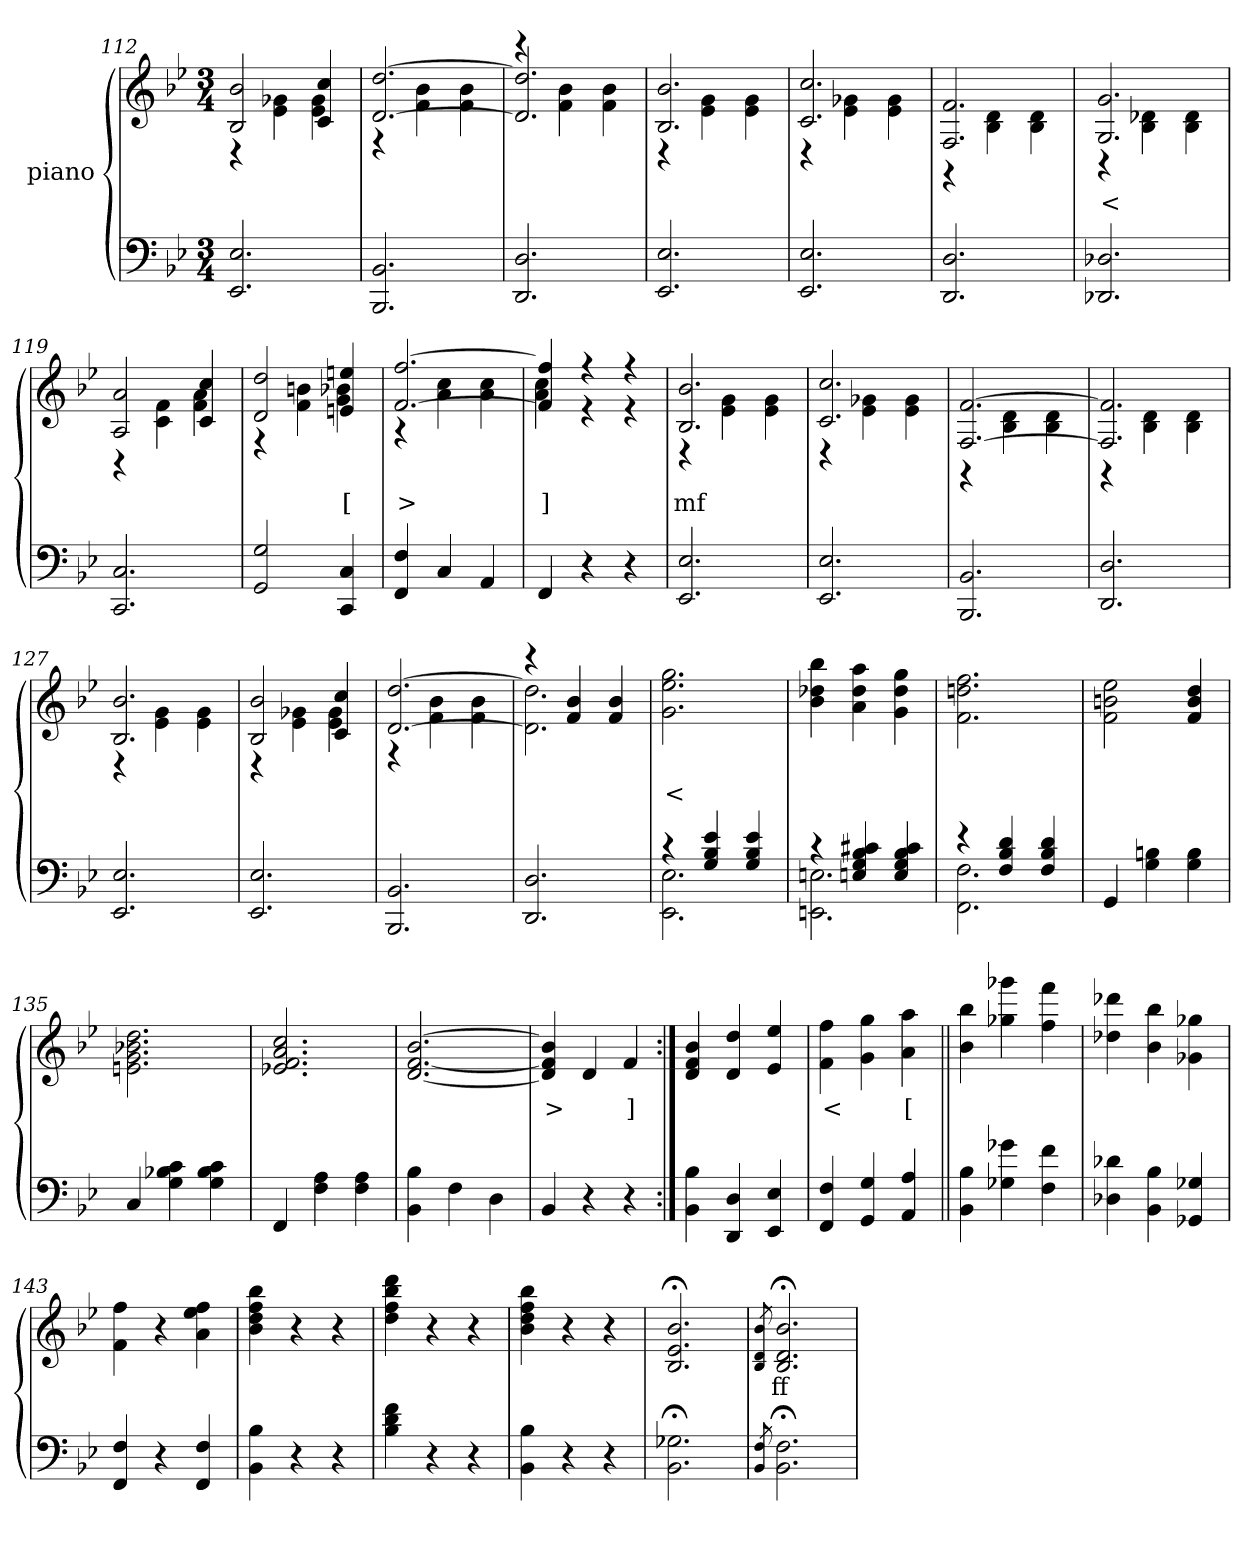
**kern	**kern	**text
*part2	*part1	*part1
*staff2	*staff1	*staff1
*I"piano	*I"piano	*
*clefF4	*clefG2	*
*k[b-e-]	*k[b-e-]	*
*M3/4	*M3/4	*
=112	=112	=112
*	*^	*
2.E- 2.EE-	2b- 2B-	4r	.
.	.	4g-X 4e-	.
.	4cc 4c	4g- 4e-	.
=113	=113	=113	=113
2.BB- 2.BBB-	[2.dd [2.d	4r	.
.	.	4b- 4f	.
.	.	4b- 4f	.
=114	=114	=114	=114
2.D 2.DD	4r	2.dd/] 2.d]	.
.	4b-\ 4f	.	.
.	4b-\ 4f	.	.
=115	=115	=115	=115
2.E- 2.EE-	2.b- 2.B-	4r	.
.	.	4g 4e-	.
.	.	4g 4e-	.
=116	=116	=116	=116
2.E- 2.EE-	2.cc 2.c	4r	.
.	.	4g-X 4e-	.
.	.	4g- 4e-	.
=117	=117	=117	=117
2.D 2.DD	2.f 2.F	4r	.
.	.	4d 4B-	.
.	.	4d 4B-	.
=118	=118	=118	=118
2.D-X 2.DD-X	2.g 2.G	4r	<
.	.	4d-X 4B-	.
.	.	4d- 4B-	.
=119	=119	=119	=119
2.C 2.CC	2a 2A	4r	.
.	.	4f 4c	.
.	4cc 4c	4a 4f	.
=120	=120	=120	=120
2G 2GG	2dd 2d	4r	.
.	.	4bn 4f	.
4C 4CC	4een 4en	4b-X 4g	[
=121	=121	=121	=121
4F 4FF	[2.ff [2.f	4r	>
4C	.	4cc 4a	.
4AA	.	4cc 4a	.
=122	=122	=122	=122
4FF	4ff] 4f]	4cc 4a	]
4r	4r	4r	.
4r	4r	4r	.
=123	=123	=123	=123
2.E- 2.EE-	2.b- 2.B-	4r	mf
.	.	4g 4e-	.
.	.	4g 4e-	.
=124	=124	=124	=124
2.E- 2.EE-	2.cc 2.c	4r	.
.	.	4g-X 4e-	.
.	.	4g- 4e-	.
=125	=125	=125	=125
2.BB- 2.BBB-	[2.f [2.F	4r	.
.	.	4d 4B-	.
.	.	4d 4B-	.
=126	=126	=126	=126
2.D 2.DD	2.f] 2.F]	4r	.
.	.	4d 4B-	.
.	.	4d 4B-	.
=127	=127	=127	=127
2.E- 2.EE-	2.b- 2.B-	4r	.
.	.	4g 4e-	.
.	.	4g 4e-	.
=128	=128	=128	=128
2.E- 2.EE-	2b- 2B-	4r	.
.	.	4g-X 4e-	.
.	4cc 4c	4g- 4e-	.
=129	=129	=129	=129
2.BB- 2.BBB-	[2.dd [2.d	4r	.
.	.	4b- 4f	.
.	.	4b- 4f	.
=130	=130	=130	=130
2.D 2.DD	4r	2.dd] 2.d]	.
.	4b- 4f	.	.
.	4b- 4f	.	.
*	*v	*v	*
=131	=131	=131
*^	*	*
4r	2.E- 2.EE-	2.gg 2.ee- 2.g	<
4e- 4B- 4G	.	.	.
4e- 4B- 4G	.	.	.
=132	=132	=132	=132
4r	2.En 2.EEn	4bb- 4dd-X 4b-	.
4c#X 4B- 4G 4En	.	4aa 4dd- 4a	.
4c# 4B- 4G 4E	.	4gg 4dd- 4g	.
=133	=133	=133	=133
4r	2.F 2.FF	2.ff 2.ddn 2.f	.
4d 4B- 4F	.	.	.
4d 4B- 4F	.	.	.
*v	*v	*	*
=134	=134	=134
4GG	2ee- 2bn 2f	.
4Bn 4G	.	.
4B 4G	4dd 4b 4f	.
=135	=135	=135
4C	2.dd\ 2.b-X 2.g 2.en	.
4c 4B-X 4G	.	.
4c 4B- 4G	.	.
=136	=136	=136
4FF	2.cc 2.a 2.f 2.e-X	.
4A 4F	.	.
4A 4F	.	.
=137	=137	=137
4B- 4BB-	[2.b- [2.f [2.d	.
4F	.	.
4D	.	.
=138	=138	=138
4BB-	4b-] 4f] 4d]	>
4r	4d	.
4r	4f	]
=139:|!	=139:|!	=139:|!
4B- 4BB-	4b- 4f 4d	.
4D 4DD	4dd 4d	.
4E- 4EE-	4ee- 4e-	.
=140	=140	=140
4F 4FF	4ff 4f	<
4G 4GG	4gg 4g	.
4A/ 4AA	4aa 4a	[
=141||	=141||	=141||
4B- 4BB-	4bb- 4b-	.
4g-X 4G-X	4ggg-X 4gg-X	.
4f 4F	4fff 4ff	.
=142	=142	=142
4d-X 4D-X	4ddd-X 4dd-X	.
4B- 4BB-	4bb- 4b-	.
4G-X 4GG-X	4gg-X 4g-X	.
=143	=143	=143
4F 4FF	4ff 4f	.
4r	4r	.
4F 4FF	4ff 4ee- 4a	.
=144	=144	=144
4B- 4BB-	4bb- 4ff 4dd 4b-	.
4r	4r	.
4r	4r	.
=145	=145	=145
4f 4d 4B-	4ddd 4bb- 4ff 4dd	.
4r	4r	.
4r	4r	.
=146	=146	=146
4B- 4BB-	4bb- 4ff 4dd 4b-	.
4r	4r	.
4r	4r	.
=147	=147	=147
2.G-X;< 2.BB-;<	2.b-;< 2.e-;< 2.B-;<	.
=148	=148	=148
8qBB-/ 8qF	8qB- 8qd 8qb-	.
2.F;< 2.BB-;<	2.b-;< 2.d;< 2.B-;<	ff
=	=	=
*-	*-	*-
